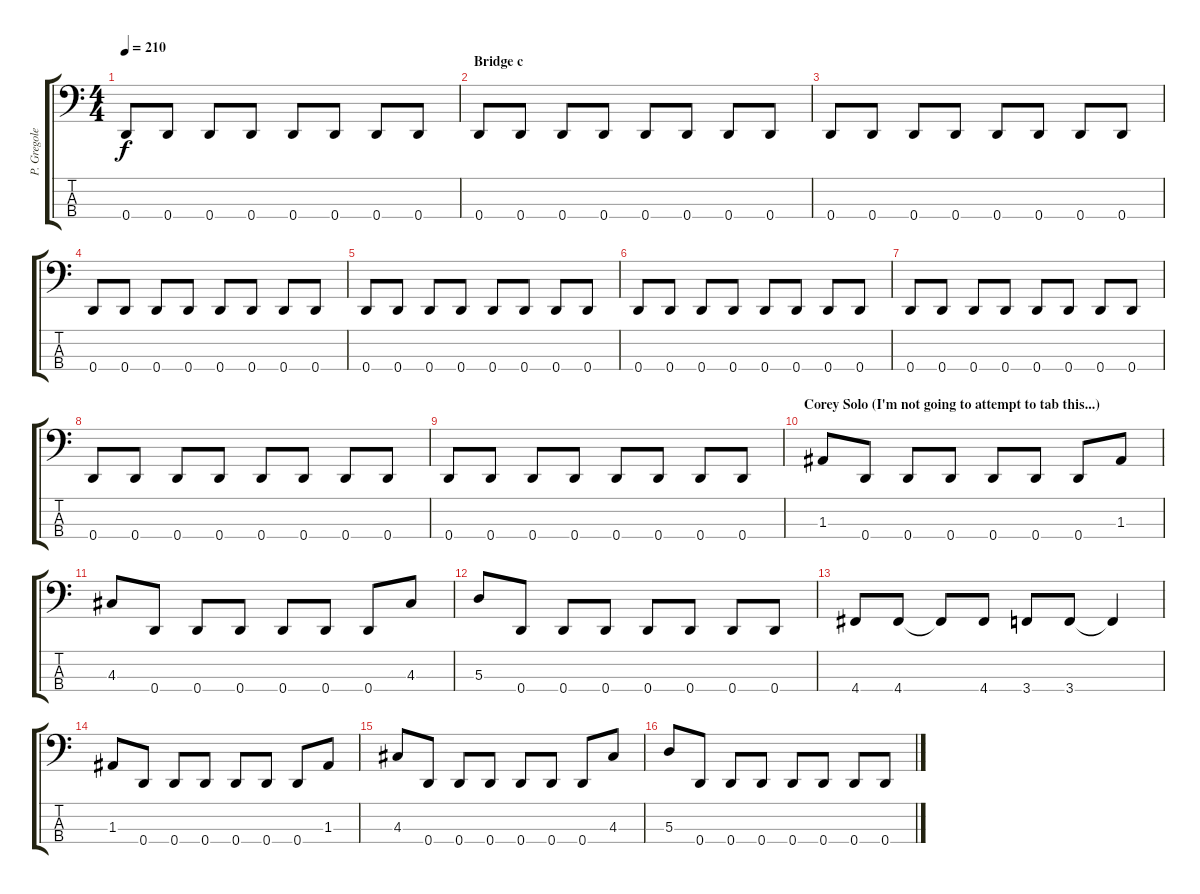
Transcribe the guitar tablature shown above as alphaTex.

\track ("P. Gregoletto" "P. Gregole") {instrument electricbassfinger}
\staff {score tabs}
\tuning (G2 D2 A1 D1) {hide}
\ts (4 4)
\tempo 210
\clef f4
\ks c
0.4.8{dy f} 0.4.8 0.4.8 0.4.8 0.4.8 0.4.8 0.4.8 0.4.8 |
\section ("" "Bridge c")
0.4.8 0.4.8 0.4.8 0.4.8 0.4.8 0.4.8 0.4.8 0.4.8 |
0.4.8 0.4.8 0.4.8 0.4.8 0.4.8 0.4.8 0.4.8 0.4.8 |
0.4.8 0.4.8 0.4.8 0.4.8 0.4.8 0.4.8 0.4.8 0.4.8 |
0.4.8 0.4.8 0.4.8 0.4.8 0.4.8 0.4.8 0.4.8 0.4.8 |
0.4.8 0.4.8 0.4.8 0.4.8 0.4.8 0.4.8 0.4.8 0.4.8 |
0.4.8 0.4.8 0.4.8 0.4.8 0.4.8 0.4.8 0.4.8 0.4.8 |
0.4.8 0.4.8 0.4.8 0.4.8 0.4.8 0.4.8 0.4.8 0.4.8 |
0.4.8 0.4.8 0.4.8 0.4.8 0.4.8 0.4.8 0.4.8 0.4.8 |
\section ("" "Corey Solo (I'm not going to attempt to tab this...)")
1.3.8 0.4.8 0.4.8 0.4.8 0.4.8 0.4.8 0.4.8 1.3.8 |
4.3.8 0.4.8 0.4.8 0.4.8 0.4.8 0.4.8 0.4.8 4.3.8 |
5.3.8 0.4.8 0.4.8 0.4.8 0.4.8 0.4.8 0.4.8 0.4.8 |
4.4.8 4.4.8 4.4{t}.8 4.4.8 3.4.8 3.4.8 3.4{t}.4 |
1.3.8 0.4.8 0.4.8 0.4.8 0.4.8 0.4.8 0.4.8 1.3.8 |
4.3.8 0.4.8 0.4.8 0.4.8 0.4.8 0.4.8 0.4.8 4.3.8 |
5.3.8 0.4.8 0.4.8 0.4.8 0.4.8 0.4.8 0.4.8 0.4.8
